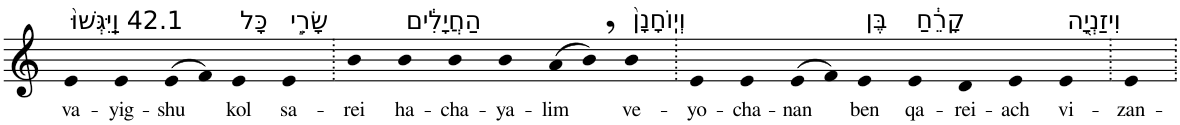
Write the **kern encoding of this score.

**kern	**text
*part1	*part1
*staff1	*staff1
*I"Piano	*
*I'Pno	*
*clefG2	*
*k[]	*
=1	=1
!LO:TX:a:t=42.1 וַֽיִּגְּשׁוּ֙	!
!	!LO:LY:b
4e	va-
!	!LO:LY:b
4e	-yig-
!	!LO:LY:b
(>8e	-shu
8f)	.
!LO:TX:a:t=כָּל	!
!	!LO:LY:b
4e	kol
!LO:TX:a:t=שָׂרֵ֣י	!
!	!LO:LY:b
4e	sa-
=2.	=2.
!	!LO:LY:b
4b	-rei
!LO:TX:a:t=הַחֲיָלִ֔ים	!
!	!LO:LY:b
4b	ha-
!	!LO:LY:b
4b	-cha-
!	!LO:LY:b
4b	-ya-
!	!LO:LY:b
(>8a	-lim
8b,)	.
!LO:TX:a:t=וְיֽוֹחָנָן֙	!
!	!LO:LY:b
4b	ve-
=3.	=3.
!	!LO:LY:b
4e	-yo-
!	!LO:LY:b
4e	-cha-
!	!LO:LY:b
(>8e	-nan
8f)	.
!LO:TX:a:t=בֶּן	!
!	!LO:LY:b
4e	ben
!LO:TX:a:t=קָרֵ֔חַ	!
!	!LO:LY:b
4e	qa-
!	!LO:LY:b
4d	-rei-
!	!LO:LY:b
4e	-ach
!LO:TX:a:t=וִיזַנְיָ֖ה	!
!	!LO:LY:b
4e	vi-
=4.	=4.
!	!LO:LY:b
4e	-zan-
=.	=.
*-	*-
